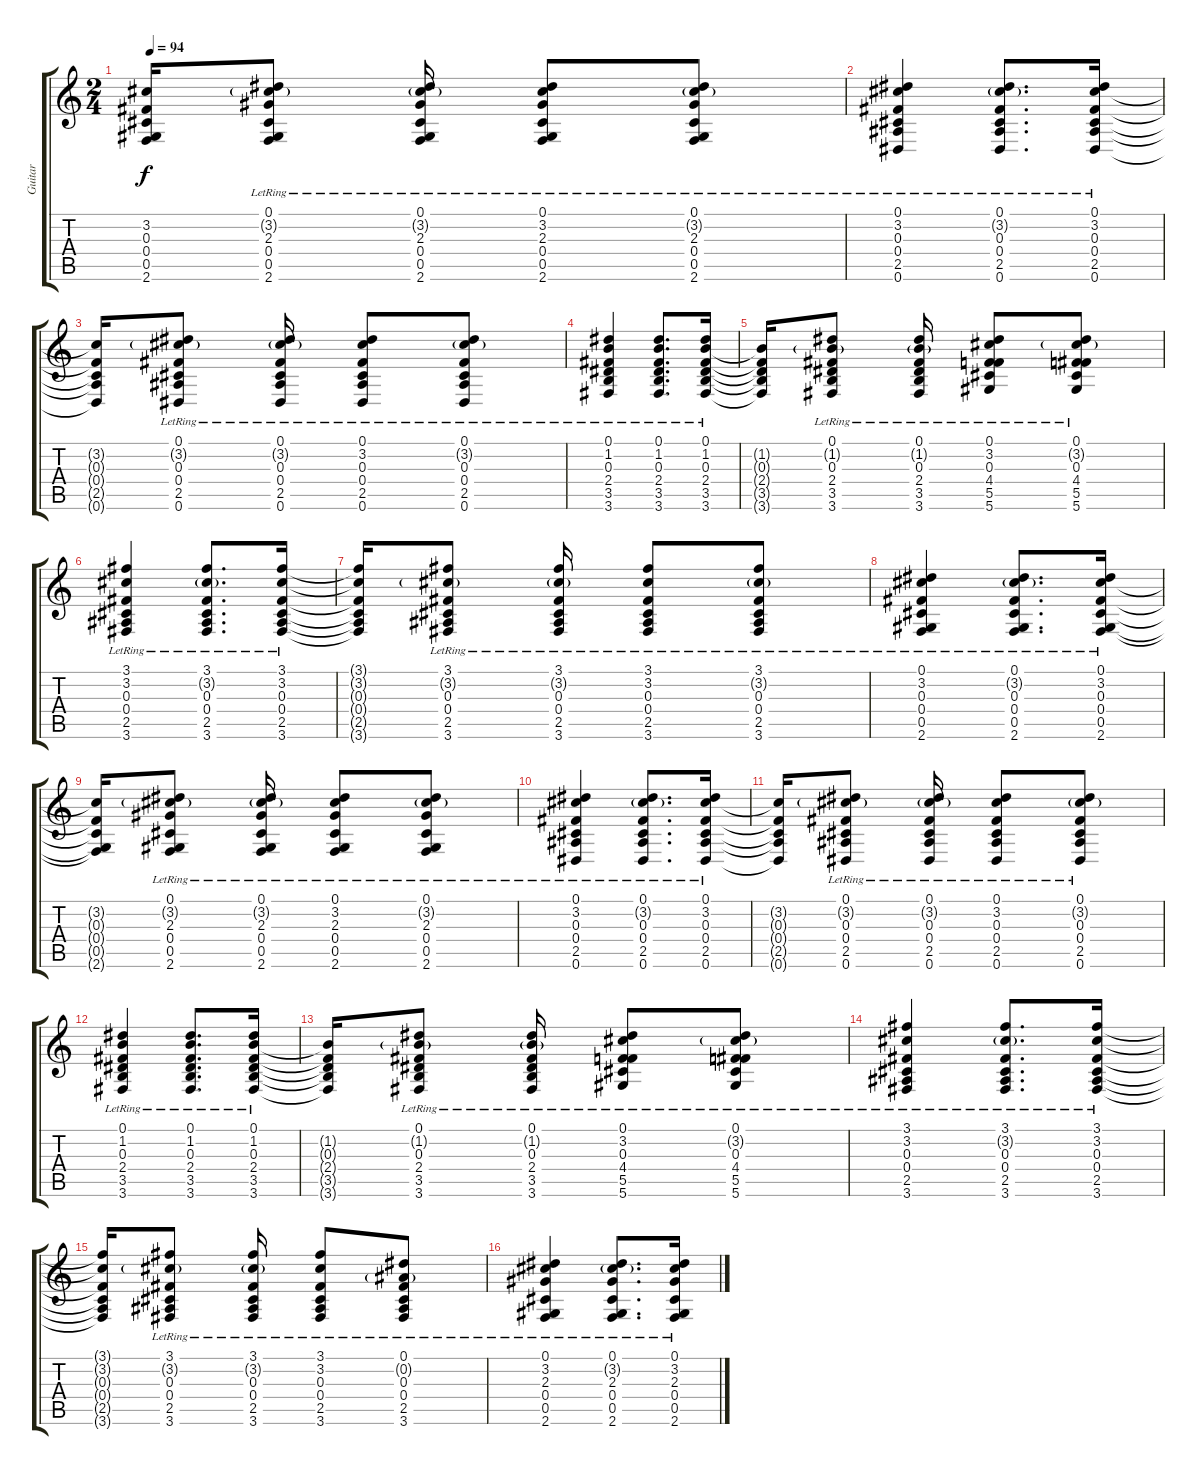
\track ("Guitar" "Guitar") {instrument acousticguitarsteel}
\staff {score tabs}
\tuning (Eb4 Bb3 Gb3 Db3 Ab2 Eb2) {hide}
\ts (2 4)
\tempo 94
\clef g2
\ks c
(3.2{t} 0.3{t} 0.4{t} 0.5{t} 2.6{t}).16{dy f} (0.1 3.2{g} 2.3{lr} 0.4{lr} 0.5{lr} 2.6{lr}).8{beam split} (0.1 3.2{g} 2.3{lr} 0.4{lr} 0.5{lr} 2.6{lr}).16 (0.1 3.2 2.3{lr} 0.4{lr} 0.5{lr} 2.6{lr}).8 (0.1 3.2{g} 2.3{lr} 0.4{lr} 0.5{lr} 2.6{lr}).8 |
(0.1 3.2 0.3{lr} 0.4{lr} 2.5{lr} 0.6{lr}).4 (0.1 3.2{g} 0.3{lr} 0.4{lr} 2.5{lr} 0.6{lr}).8{d} (0.1 3.2 0.3{lr} 0.4{lr} 2.5{lr} 0.6{lr}).16 |
(3.2{t} 0.3{t} 0.4{t} 2.5{t} 0.6{t}).16 (0.1 3.2{g} 0.3{lr} 0.4{lr} 2.5{lr} 0.6{lr}).8{beam split} (0.1 3.2{g} 0.3{lr} 0.4{lr} 2.5{lr} 0.6{lr}).16 (0.1 3.2 0.3{lr} 0.4{lr} 2.5{lr} 0.6{lr}).8 (0.1 3.2{g} 0.3{lr} 0.4{lr} 2.5{lr} 0.6{lr}).8 |
(0.1 1.2 0.3{lr} 2.4{lr} 3.5{lr} 3.6{lr}).4 (0.1 1.2 0.3{lr} 2.4{lr} 3.5{lr} 3.6{lr}).8{d} (0.1 1.2 0.3{lr} 2.4{lr} 3.5{lr} 3.6{lr}).16 |
(1.2{t} 0.3{t} 2.4{t} 3.5{t} 3.6{t}).16 (0.1 1.2{g} 0.3{lr} 2.4{lr} 3.5{lr} 3.6{lr}).8{beam split} (0.1 1.2{g} 0.3{lr} 2.4{lr} 3.5{lr} 3.6{lr}).16 (0.1 3.2 0.3{lr} 4.4{lr} 5.5{lr} 5.6{lr}).8 (0.1 3.2{g} 0.3{lr} 4.4{lr} 5.5{lr} 5.6{lr}).8 |
(3.1 3.2 0.3{lr} 0.4{lr} 2.5 3.6{lr}).4 (3.1 3.2{g} 0.3{lr} 0.4{lr} 2.5{lr} 3.6{lr}).8{d} (3.1 3.2 0.3{lr} 0.4{lr} 2.5{lr} 3.6{lr}).16 |
(3.1{t} 3.2{t} 0.3{t} 0.4{t} 2.5{t} 3.6{t}).16 (3.1 3.2{g} 0.3{lr} 0.4{lr} 2.5{lr} 3.6{lr}).8{beam split} (3.1 3.2{g} 0.3{lr} 0.4{lr} 2.5{lr} 3.6{lr}).16 (3.1 3.2 0.3 0.4{lr} 2.5{lr} 3.6{lr}).8 (3.1 3.2{g} 0.3{lr} 0.4{lr} 2.5{lr} 3.6{lr}).8 |
(0.1 3.2 0.3{lr} 0.4{lr} 0.5{lr} 2.6{lr}).4 (0.1 3.2{g} 0.3{lr} 0.4{lr} 0.5{lr} 2.6{lr}).8{d} (0.1 3.2 0.3{lr} 0.4{lr} 0.5{lr} 2.6{lr}).16 |
(3.2{t} 0.3{t} 0.4{t} 0.5{t} 2.6{t}).16 (0.1 3.2{g} 2.3{lr} 0.4{lr} 0.5{lr} 2.6{lr}).8{beam split} (0.1 3.2{g} 2.3{lr} 0.4{lr} 0.5{lr} 2.6{lr}).16 (0.1 3.2 2.3{lr} 0.4{lr} 0.5{lr} 2.6{lr}).8 (0.1 3.2{g} 2.3{lr} 0.4{lr} 0.5{lr} 2.6{lr}).8 |
(0.1 3.2 0.3{lr} 0.4{lr} 2.5{lr} 0.6{lr}).4 (0.1 3.2{g} 0.3{lr} 0.4{lr} 2.5{lr} 0.6{lr}).8{d} (0.1 3.2 0.3{lr} 0.4{lr} 2.5{lr} 0.6{lr}).16 |
(3.2{t} 0.3{t} 0.4{t} 2.5{t} 0.6{t}).16 (0.1 3.2{g} 0.3{lr} 0.4{lr} 2.5{lr} 0.6{lr}).8{beam split} (0.1 3.2{g} 0.3{lr} 0.4{lr} 2.5{lr} 0.6{lr}).16 (0.1 3.2 0.3{lr} 0.4{lr} 2.5{lr} 0.6{lr}).8 (0.1 3.2{g} 0.3{lr} 0.4{lr} 2.5{lr} 0.6{lr}).8 |
(0.1 1.2 0.3{lr} 2.4{lr} 3.5{lr} 3.6{lr}).4 (0.1 1.2 0.3{lr} 2.4{lr} 3.5{lr} 3.6{lr}).8{d} (0.1 1.2 0.3{lr} 2.4{lr} 3.5{lr} 3.6{lr}).16 |
(1.2{t} 0.3{t} 2.4{t} 3.5{t} 3.6{t}).16 (0.1 1.2{g} 0.3{lr} 2.4{lr} 3.5{lr} 3.6{lr}).8{beam split} (0.1 1.2{g} 0.3{lr} 2.4{lr} 3.5{lr} 3.6{lr}).16 (0.1 3.2 0.3{lr} 4.4{lr} 5.5{lr} 5.6{lr}).8 (0.1 3.2{g} 0.3{lr} 4.4{lr} 5.5{lr} 5.6{lr}).8 |
(3.1 3.2 0.3{lr} 0.4{lr} 2.5{lr} 3.6{lr}).4 (3.1 3.2{g} 0.3{lr} 0.4{lr} 2.5{lr} 3.6{lr}).8{d} (3.1 3.2 0.3{lr} 0.4{lr} 2.5{lr} 3.6{lr}).16 |
(3.1{t} 3.2{t} 0.3{t} 0.4{t} 2.5{t} 3.6{t}).16 (3.1 3.2{g} 0.3{lr} 0.4{lr} 2.5{lr} 3.6{lr}).8{beam split} (3.1 3.2{g} 0.3{lr} 0.4{lr} 2.5{lr} 3.6{lr}).16 (3.1 3.2 0.3{lr} 0.4{lr} 2.5{lr} 3.6{lr}).8 (0.1 0.2{g} 0.3{lr} 0.4{lr} 2.5{lr} 3.6{lr}).8 |
(0.1 3.2 2.3{lr} 0.4{lr} 0.5{lr} 2.6{lr}).4 (0.1 3.2{g} 2.3{lr} 0.4{lr} 0.5{lr} 2.6{lr}).8{d} (0.1 3.2 2.3{lr} 0.4{lr} 0.5{lr} 2.6{lr}).16
